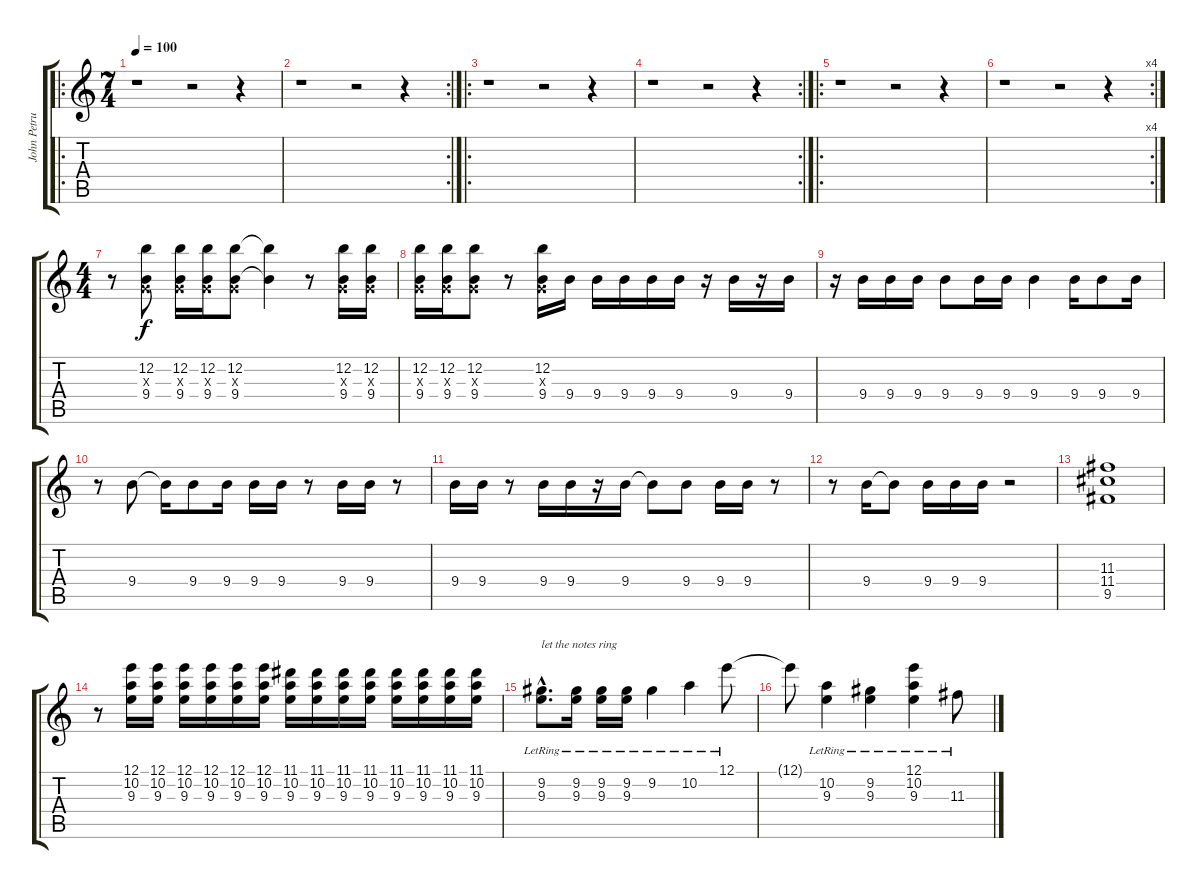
\track ("John Petrucci" "John Petru") {instrument overdrivenguitar}
\staff {score tabs}
\tuning (E4 B3 G3 D3 A2 E2) {hide}
\ro
\ts (7 4)
\tempo 100
\clef g2
\ks c
r.1{dy f instrument overdrivenguitar} r.2 r.4 |
\rc 2
r.1 r.2 r.4 |
\ro
r.1 r.2 r.4 |
\rc 2
r.1 r.2 r.4 |
\ro
r.1 r.2 r.4 |
\rc 4
r.1 r.2 r.4 |
\ts (4 4)
r.8 (12.2 0.3{x} 9.4).8 (12.2 0.3{x} 9.4).16 (12.2 0.3{x} 9.4).16 (12.2 0.3{x} 9.4).8 (12.2{t} 9.4{t}).4 r.8 (12.2 0.3{x} 9.4).16 (12.2 0.3{x} 9.4).16 |
(12.2 0.3{x} 9.4).16 (12.2 0.3{x} 9.4).16 (12.2 0.3{x} 9.4).8 r.8 (12.2 0.3{x} 9.4).16 9.4.16 9.4.16 9.4.16 9.4.16 9.4.16 r.16 9.4.16 r.16 9.4.16 |
r.16 9.4.16 9.4.16 9.4.16 9.4.8 9.4.16 9.4.16 9.4.4 9.4.16 9.4.8 9.4.16 |
r.8 9.4.8 9.4{t}.16 9.4.8 9.4.16 9.4.16 9.4.16 r.8 9.4.16 9.4.16 r.8 |
9.4.16 9.4.16 r.8 9.4.16 9.4.16 r.16 9.4.16 9.4{t}.8 9.4.8 9.4.16 9.4.16 r.8 |
r.8 9.4.16 9.4{t}.8 9.4.16 9.4.16 9.4.16 r.2 |
(11.3 11.4 9.5).1 |
r.8 (12.1 10.2 9.3).16 (12.1 10.2 9.3).16 (12.1 10.2 9.3).16 (12.1 10.2 9.3).16 (12.1 10.2 9.3).16 (12.1 10.2 9.3).16 (11.1 10.2 9.3).16 (11.1 10.2 9.3).16 (11.1 10.2 9.3).16 (11.1 10.2 9.3).16 (11.1 10.2 9.3).16 (11.1 10.2 9.3).16 (11.1 10.2 9.3).16 (11.1 10.2 9.3).16 |
(9.2{hac lr} 9.3{hac lr}).8{d txt "let the notes ring" volume 16 instrument distortionguitar} (9.2{lr} 9.3{lr}).16 (9.2{lr} 9.3{lr}).16 (9.2{lr} 9.3{lr}).16 9.2{lr}.4 10.2{lr}.4 12.1{lr}.8 |
12.1{t}.8 (10.2{lr} 9.3{lr}).4 (9.2{lr} 9.3{lr}).4 (12.1{lr} 10.2{lr} 9.3{lr}).4 11.3{lr}.8
